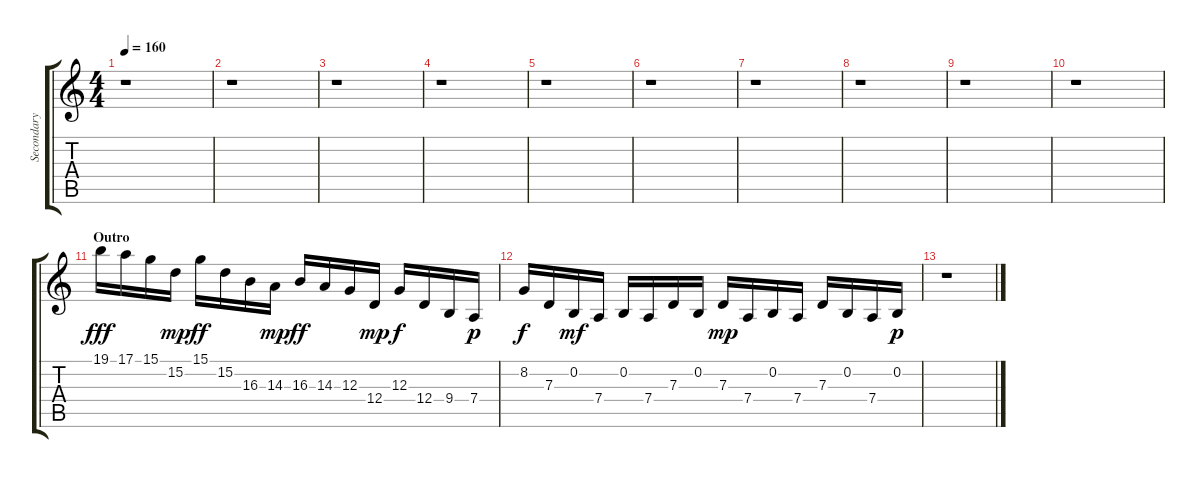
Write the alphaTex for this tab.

\track ("Secondary Keyboard Melody" "Secondary ") {instrument lead2sawtooth}
\staff {score tabs}
\tuning (E4 B3 G3 D3 A2 E2) {hide}
\ts (4 4)
\tempo 160
\clef g2
\ks c
r.1{dy f} |
r.1 |
r.1 |
r.1 |
r.1 |
r.1 |
r.1 |
r.1 |
r.1 |
r.1 |
\section ("" "Outro")
19.1.16{dy fff volume 14 balance 6} 17.1.16 15.1.16 15.2.16{dy mp} 15.1.16{dy ff} 15.2.16 16.3.16 14.3.16{dy mp} 16.3.16{dy ff} 14.3.16 12.3.16 12.4.16{dy mp} 12.3.16{dy f} 12.4.16 9.4.16 7.4.16{dy p} |
8.2.16{dy f} 7.3.16 0.2.16{dy mf} 7.4.16 0.2.16 7.4.16 7.3.16 0.2.16 7.3.16{dy mp} 7.4.16 0.2.16 7.4.16 7.3.16 0.2.16 7.4.16 0.2.16{dy p volume 14 balance 6} |
r.1
